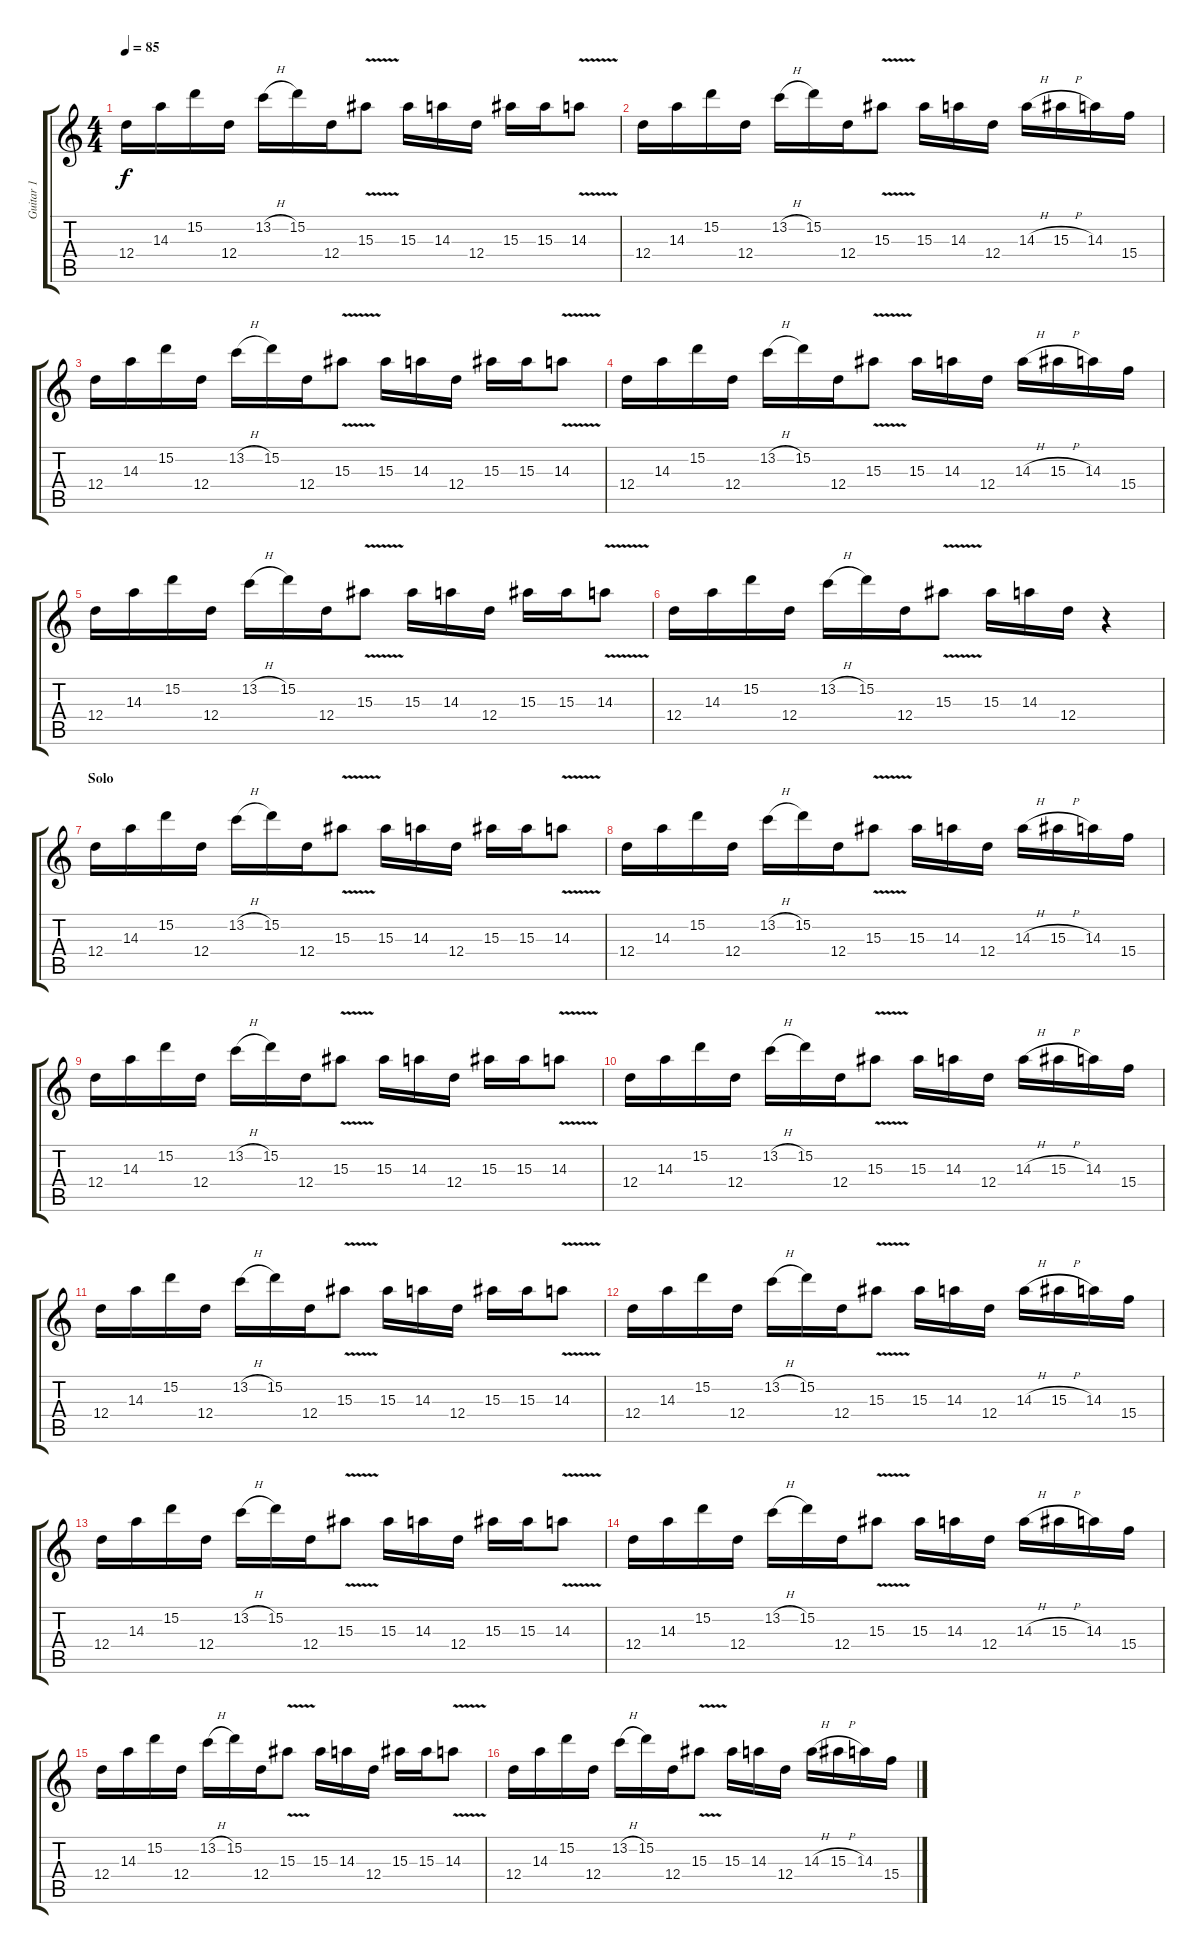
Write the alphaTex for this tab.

\track ("Guitar 1" "Guitar 1") {instrument overdrivenguitar}
\staff {score tabs}
\tuning (E4 B3 G3 D3 A2 D2) {hide}
\ts (4 4)
\tempo 85
\clef g2
\ks c
12.4.16{dy f} 14.3.16 15.2.16 12.4.16 13.2{h}.16 15.2.16 12.4.16 15.3{v}.8 15.3.16 14.3.16 12.4.16 15.3.16 15.3.16 14.3{v}.8 |
12.4.16 14.3.16 15.2.16 12.4.16 13.2{h}.16 15.2.16 12.4.16 15.3{v}.8 15.3.16 14.3.16 12.4.16 14.3{h}.16 15.3{h}.16 14.3.16 15.4.16 |
12.4.16 14.3.16 15.2.16 12.4.16 13.2{h}.16 15.2.16 12.4.16 15.3{v}.8 15.3.16 14.3.16 12.4.16 15.3.16 15.3.16 14.3{v}.8 |
12.4.16 14.3.16 15.2.16 12.4.16 13.2{h}.16 15.2.16 12.4.16 15.3{v}.8 15.3.16 14.3.16 12.4.16 14.3{h}.16 15.3{h}.16 14.3.16 15.4.16 |
12.4.16 14.3.16 15.2.16 12.4.16 13.2{h}.16 15.2.16 12.4.16 15.3{v}.8 15.3.16 14.3.16 12.4.16 15.3.16 15.3.16 14.3{v}.8 |
12.4.16 14.3.16 15.2.16 12.4.16 13.2{h}.16 15.2.16 12.4.16 15.3{v}.8 15.3.16 14.3.16 12.4.16 r.4 |
\section ("" "Solo")
12.4.16 14.3.16 15.2.16 12.4.16 13.2{h}.16 15.2.16 12.4.16 15.3{v}.8 15.3.16 14.3.16 12.4.16 15.3.16 15.3.16 14.3{v}.8 |
12.4.16 14.3.16 15.2.16 12.4.16 13.2{h}.16 15.2.16 12.4.16 15.3{v}.8 15.3.16 14.3.16 12.4.16 14.3{h}.16 15.3{h}.16 14.3.16 15.4.16 |
12.4.16 14.3.16 15.2.16 12.4.16 13.2{h}.16 15.2.16 12.4.16 15.3{v}.8 15.3.16 14.3.16 12.4.16 15.3.16 15.3.16 14.3{v}.8 |
12.4.16 14.3.16 15.2.16 12.4.16 13.2{h}.16 15.2.16 12.4.16 15.3{v}.8 15.3.16 14.3.16 12.4.16 14.3{h}.16 15.3{h}.16 14.3.16 15.4.16 |
12.4.16 14.3.16 15.2.16 12.4.16 13.2{h}.16 15.2.16 12.4.16 15.3{v}.8 15.3.16 14.3.16 12.4.16 15.3.16 15.3.16 14.3{v}.8 |
12.4.16 14.3.16 15.2.16 12.4.16 13.2{h}.16 15.2.16 12.4.16 15.3{v}.8 15.3.16 14.3.16 12.4.16 14.3{h}.16 15.3{h}.16 14.3.16 15.4.16 |
12.4.16 14.3.16 15.2.16 12.4.16 13.2{h}.16 15.2.16 12.4.16 15.3{v}.8 15.3.16 14.3.16 12.4.16 15.3.16 15.3.16 14.3{v}.8 |
12.4.16 14.3.16 15.2.16 12.4.16 13.2{h}.16 15.2.16 12.4.16 15.3{v}.8 15.3.16 14.3.16 12.4.16 14.3{h}.16 15.3{h}.16 14.3.16 15.4.16 |
12.4.16 14.3.16 15.2.16 12.4.16 13.2{h}.16 15.2.16 12.4.16 15.3{v}.8 15.3.16 14.3.16 12.4.16 15.3.16 15.3.16 14.3{v}.8 |
12.4.16 14.3.16 15.2.16 12.4.16 13.2{h}.16 15.2.16 12.4.16 15.3{v}.8 15.3.16 14.3.16 12.4.16 14.3{h}.16 15.3{h}.16 14.3.16 15.4.16
